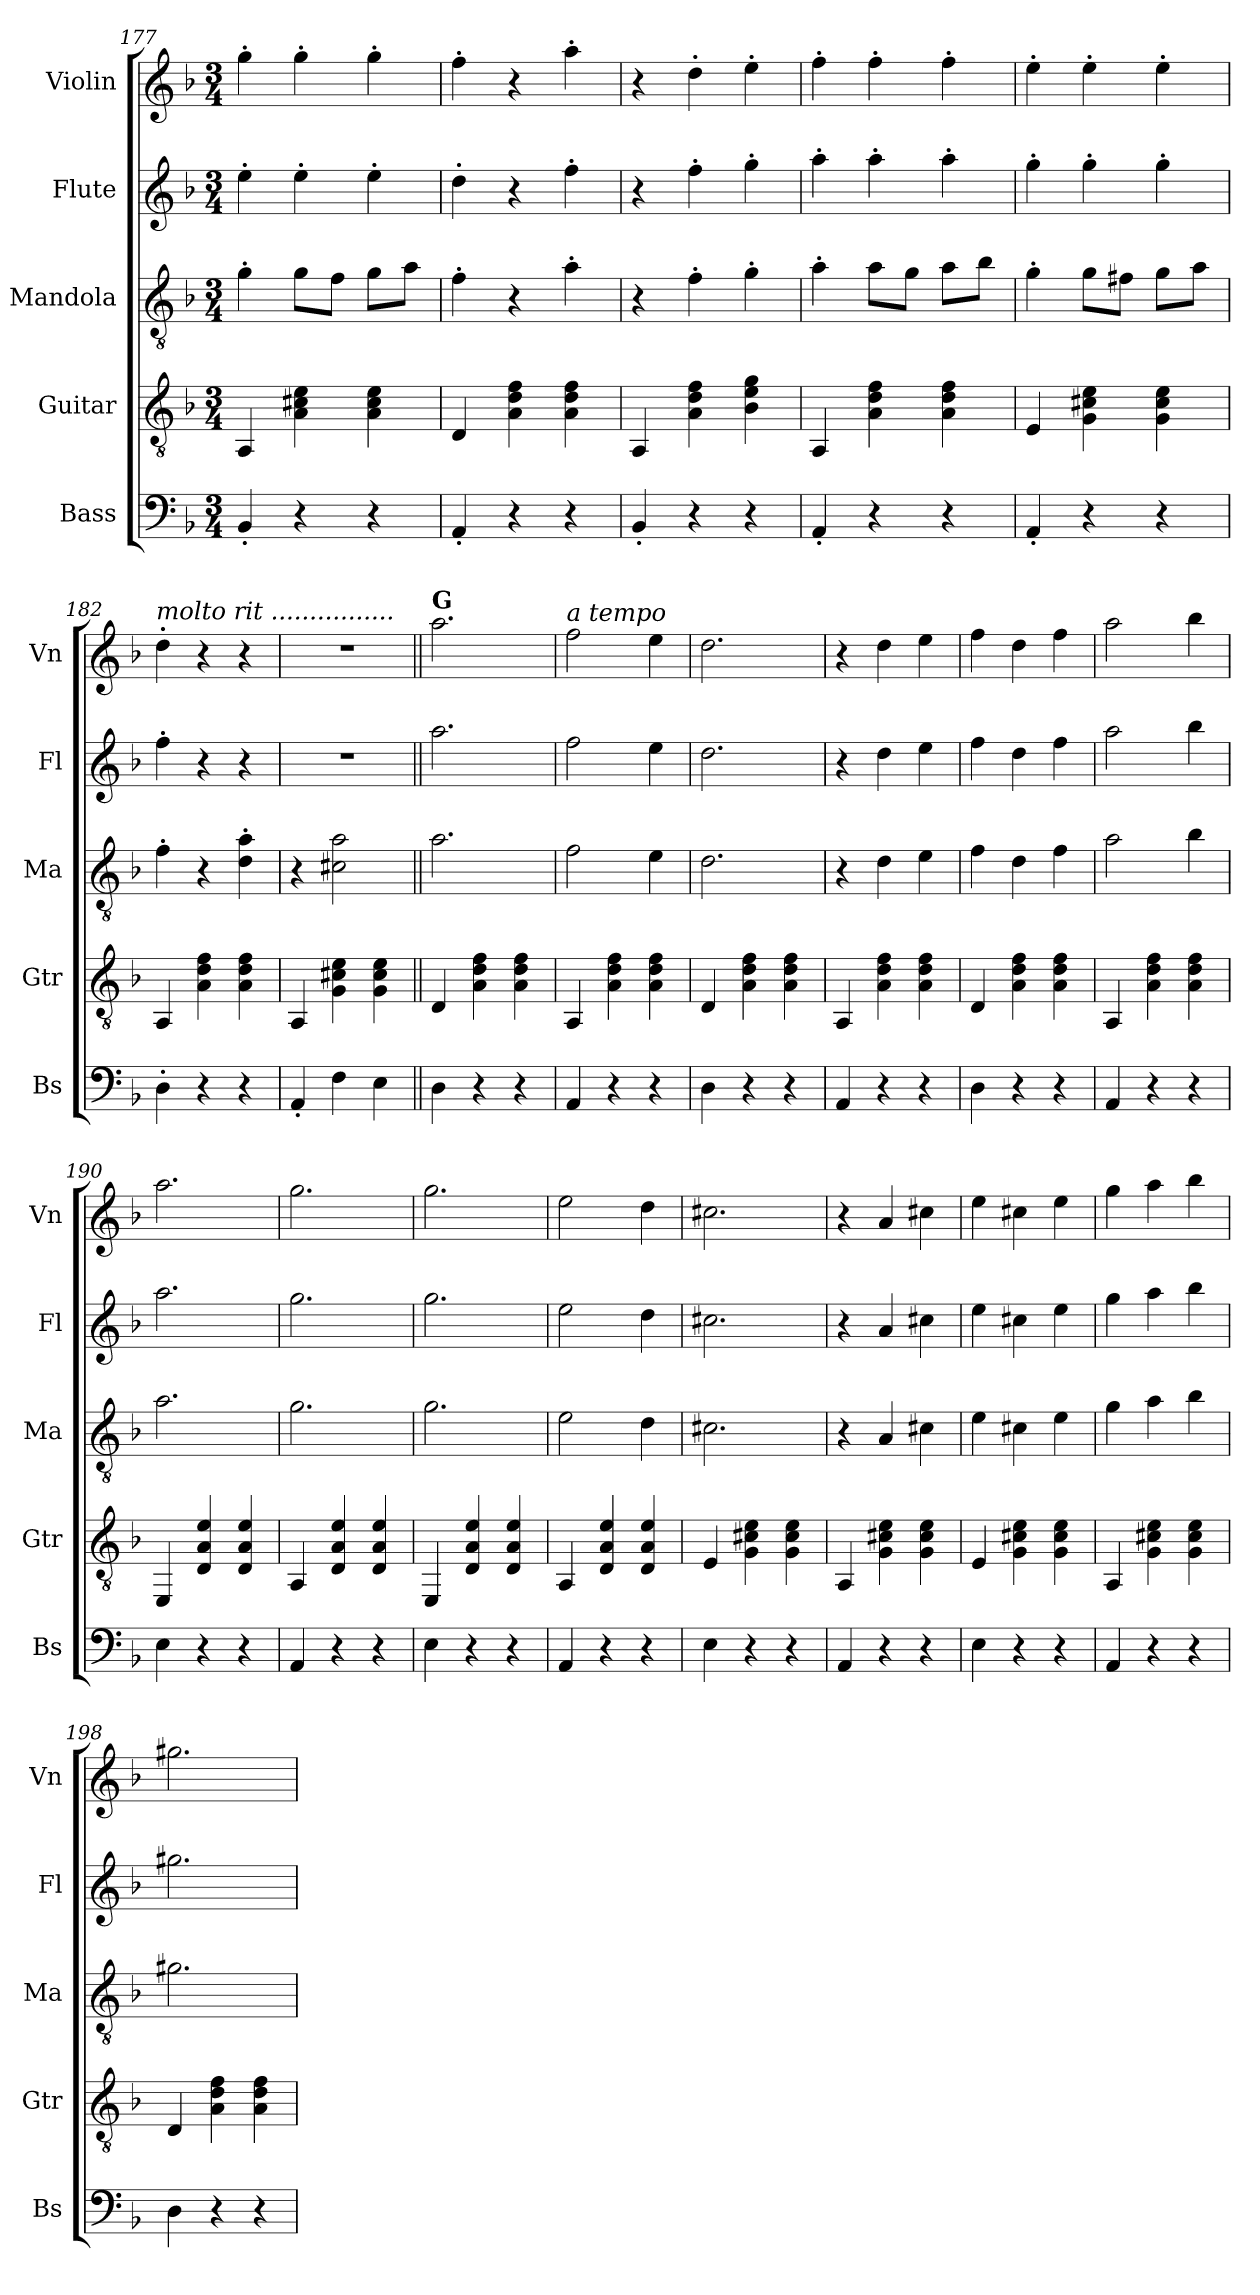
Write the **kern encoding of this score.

**kern	**kern	**kern	**kern	**kern
*part5	*part4	*part3	*part2	*part1
*staff5	*staff4	*staff3	*staff2	*staff1
*I"Bass	*I"Guitar	*I"Mandola	*I"Flute	*I"Violin
*I'Bs	*I'Gtr	*I'Ma	*I'Fl	*I'Vn
*clefF4	*clefGv2	*clefGv2	*clefG2	*clefG2
*ITrd7c12	*	*	*	*
*k[b-]	*k[b-]	*k[b-]	*k[b-]	*k[b-]
*M3/4	*M3/4	*M3/4	*M3/4	*M3/4
=177	=177	=177	=177	=177
4BBB-'/	4AA/	4g'\	4ee'\	4gg'\
4r	4A\ 4c#X\ 4e\	8g\L	4ee'\	4gg'\
.	.	8f\J	.	.
4r	4A\ 4c#\ 4e\	8g\L	4ee'\	4gg'\
.	.	8a\J	.	.
!!LO:LB:g=z
=178	=178	=178	=178	=178
4AAA'/	4D/	4f'\	4dd'\	4ff'\
4r	4A\ 4d\ 4f\	4r	4r	4r
4r	4A\ 4d\ 4f\	4a'\	4ff'\	4aa'\
=179	=179	=179	=179	=179
4BBB-'/	4AA/	4r	4r	4r
4r	4A\ 4d\ 4f\	4f'\	4ff'\	4dd'\
4r	4B-\ 4e\ 4g\	4g'\	4gg'\	4ee'\
=180	=180	=180	=180	=180
4AAA'/	4AA/	4a'\	4aa'\	4ff'\
4r	4A\ 4d\ 4f\	8a\L	4aa'\	4ff'\
.	.	8g\J	.	.
4r	4A\ 4d\ 4f\	8a\L	4aa'\	4ff'\
.	.	8b-\J	.	.
=181	=181	=181	=181	=181
4AAA'/	4E/	4g'\	4gg'\	4ee'\
4r	4G\ 4c#X\ 4e\	8g\L	4gg'\	4ee'\
.	.	8f#X\J	.	.
4r	4G\ 4c#\ 4e\	8g\L	4gg'\	4ee'\
.	.	8a\J	.	.
=182	=182	=182	=182	=182
!	!	!	!	!LO:TX:a:i:t=molto rit ................
4DD'\	4AA/	4f'\	4ff'\	4dd'\
*	*	*	*	*MM160
4r	4A\ 4d\ 4f\	4r	4r	4r
4r	4A\ 4d\ 4f\	4d\' 4a\'	4r	4r
=183	=183	=183	=183	=183
*	*	*	*	*MM150
4AAA'/	4AA/	4r	2.r	2.r
4FF\	4G\ 4c#X\ 4e\	2c#X\ 2a\	.	.
4EE\	4G\ 4c#\ 4e\	.	.	.
=184||	=184||	=184||	=184||	=184||
*	*	*	*	*MM170
!	!	!	!	!LO:TX:a:B:t=G
4DD\	4D/	2.a\	2.aa\	2.aa\
4r	4A\ 4d\ 4f\	.	.	.
4r	4A\ 4d\ 4f\	.	.	.
=185	=185	=185	=185	=185
!	!	!	!	!LO:TX:a:i:t=a tempo
4AAA/	4AA/	2f\	2ff\	2ff\
4r	4A\ 4d\ 4f\	.	.	.
4r	4A\ 4d\ 4f\	4e\	4ee\	4ee\
!!LO:LB:g=z
=186	=186	=186	=186	=186
4DD\	4D/	2.d\	2.dd\	2.dd\
4r	4A\ 4d\ 4f\	.	.	.
4r	4A\ 4d\ 4f\	.	.	.
=187	=187	=187	=187	=187
4AAA/	4AA/	4r	4r	4r
4r	4A\ 4d\ 4f\	4d\	4dd\	4dd\
4r	4A\ 4d\ 4f\	4e\	4ee\	4ee\
=188	=188	=188	=188	=188
4DD\	4D/	4f\	4ff\	4ff\
4r	4A\ 4d\ 4f\	4d\	4dd\	4dd\
4r	4A\ 4d\ 4f\	4f\	4ff\	4ff\
=189	=189	=189	=189	=189
4AAA/	4AA/	2a\	2aa\	2aa\
4r	4A\ 4d\ 4f\	.	.	.
4r	4A\ 4d\ 4f\	4b-\	4bb-\	4bb-\
=190	=190	=190	=190	=190
4EE\	4EE/	2.a\	2.aa\	2.aa\
4r	4D/ 4A/ 4e/	.	.	.
4r	4D/ 4A/ 4e/	.	.	.
=191	=191	=191	=191	=191
4AAA/	4AA/	2.g\	2.gg\	2.gg\
4r	4D/ 4A/ 4e/	.	.	.
4r	4D/ 4A/ 4e/	.	.	.
=192	=192	=192	=192	=192
4EE\	4EE/	2.g\	2.gg\	2.gg\
4r	4D/ 4A/ 4e/	.	.	.
4r	4D/ 4A/ 4e/	.	.	.
=193	=193	=193	=193	=193
4AAA/	4AA/	2e\	2ee\	2ee\
4r	4D/ 4A/ 4e/	.	.	.
4r	4D/ 4A/ 4e/	4d\	4dd\	4dd\
=194	=194	=194	=194	=194
4EE\	4E/	2.c#X\	2.cc#X\	2.cc#X\
4r	4G\ 4c#X\ 4e\	.	.	.
4r	4G\ 4c#\ 4e\	.	.	.
!!LO:PB:g=z
=195	=195	=195	=195	=195
4AAA/	4AA/	4r	4r	4r
4r	4G\ 4c#X\ 4e\	4A/	4a/	4a/
4r	4G\ 4c#\ 4e\	4c#X\	4cc#X\	4cc#X\
=196	=196	=196	=196	=196
4EE\	4E/	4e\	4ee\	4ee\
4r	4G\ 4c#X\ 4e\	4c#X\	4cc#X\	4cc#X\
4r	4G\ 4c#\ 4e\	4e\	4ee\	4ee\
=197	=197	=197	=197	=197
4AAA/	4AA/	4g\	4gg\	4gg\
4r	4G\ 4c#X\ 4e\	4a\	4aa\	4aa\
4r	4G\ 4c#\ 4e\	4b-\	4bb-\	4bb-\
=198	=198	=198	=198	=198
4DD\	4D/	2.g#X\	2.gg#X\	2.gg#X\
4r	4A\ 4d\ 4f\	.	.	.
4r	4A\ 4d\ 4f\	.	.	.
=	=	=	=	=
*-	*-	*-	*-	*-
